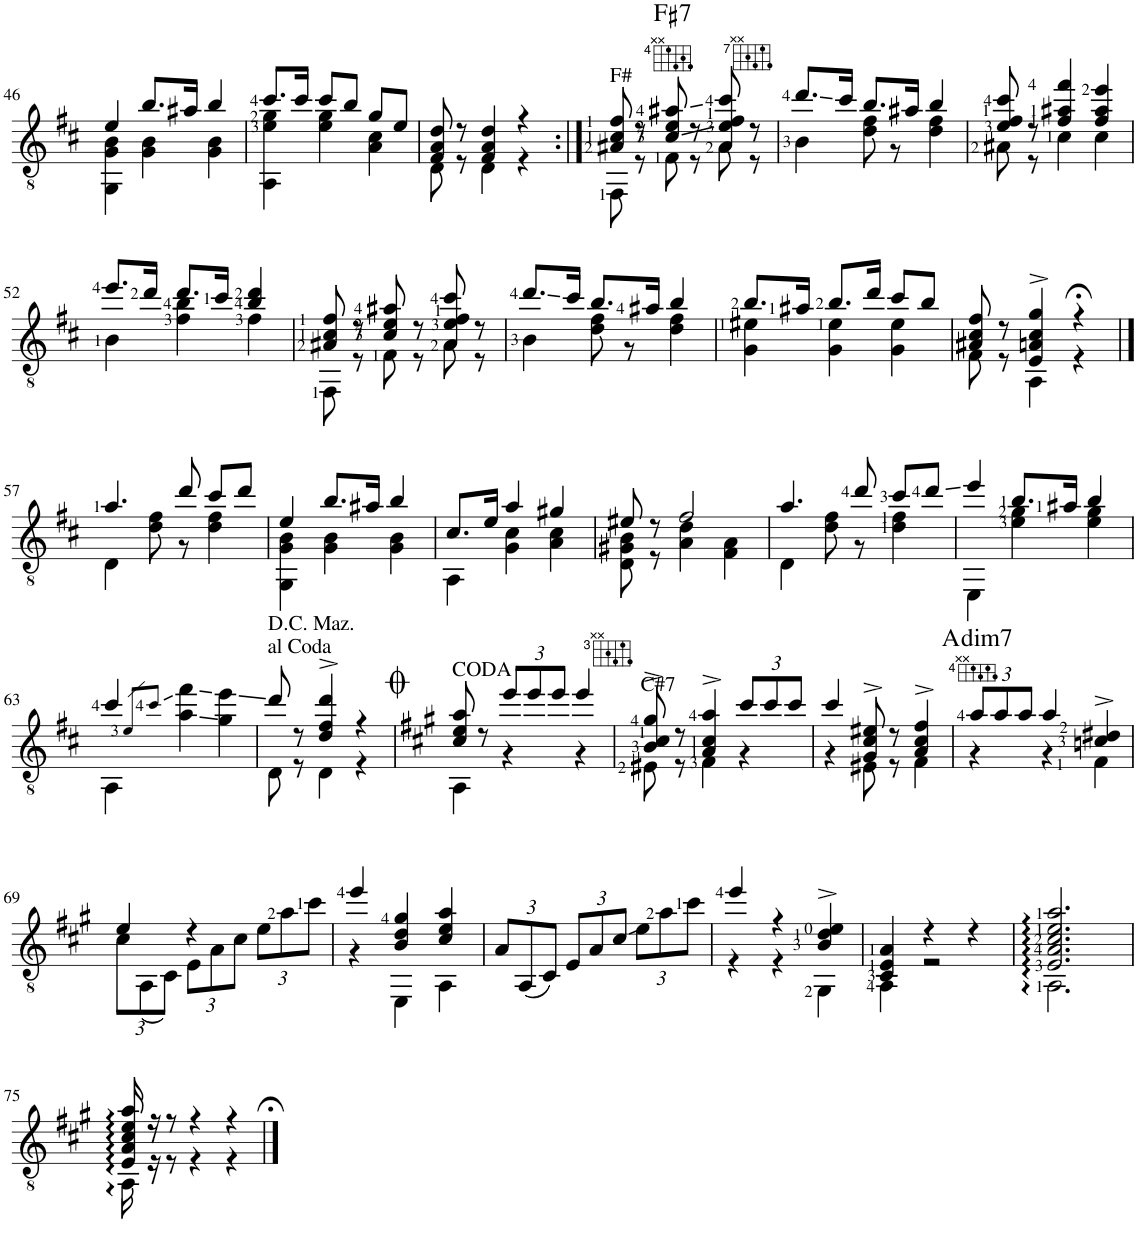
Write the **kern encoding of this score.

**kern	**harte
*part1	*part1
*staff1	*
*I"Guitar	*
*I'Guit.	*
!!LO:PB:g=z
*clefGv2	*
*k[f#c#]	*
*M3/4	*
=46	=46
*^	*
4e/	4GG\ 4G\ 4B\	.
8.b/L	4G\ 4B\	.
16a#X/Jk	.	.
4b/	4G\ 4B\	.
=47	=47	=47
8.cc#/L	4AA\ 4e\ 4g\	.
16cc#/Jk	.	.
8cc#/L	4e\ 4g\	.
8b/J	.	.
8g/L	4A\ 4c#\	.
8e/J	.	.
=48	=48	=48
8F#/ 8A/ 8d/	8D\	.
8r	8r	.
4F#/ 4A/ 4d/	4D\	.
4r	4r	.
=49:|!	=49:|!	=49:|!
!LO:TX:a:t=F#	!	!
8A#X/ 8c#/ 8f#/	8FF#\	.
8r	8r	.
!	!	!LO:H:kt=7
8c#/ 8e/ 8a#X/	8F#\	F#:7
8r	8r	.
8A#/ 8e/ 8f#/ 8cc#/	8A#\	.
8r	8r	.
=50	=50	=50
8.dd/L	4B\	.
16cc#/Jk	.	.
8.b/L	8d\ 8f#\	.
.	8r	.
16a#X/Jk	.	.
4b/	4d\ 4f#\	.
=51	=51	=51
8e/ 8f#/ 8cc#/	8A#X\	.
8r	8r	.
4f#/ 4a#X/ 4ff#/	4c#\	.
4f#/ 4a#/ 4ee/	4c#\	.
!!LO:LB:g=z	!!
=52	=52	=52
8.ee/L	4B\	.
16dd/Jk	.	.
8.dd/L	4f#\ 4b\	.
16cc#/Jk	.	.
4b/ 4dd/	4f#\	.
=53	=53	=53
8A#X/ 8c#/ 8f#/	8FF#\	.
8r	8r	.
8c#/ 8e/ 8a#X/	8F#\	.
8r	8r	.
8A#/ 8e/ 8f#/ 8cc#/	8A#\	.
8r	8r	.
=54	=54	=54
8.dd/L	4B\	.
16cc#/Jk	.	.
8.b/L	8d\ 8f#\	.
.	8r	.
16a#X/Jk	.	.
4b/	4d\ 4f#\	.
=55	=55	=55
8.b/L	4G\ 4e#X\	.
16a#X/Jk	.	.
8.b/L	4G\ 4e#\	.
16dd/Jk	.	.
8cc#/L	4G\ 4e#\	.
8b/J	.	.
=56	=56	=56
8A#X/ 8c#/ 8f#/	8F#\	.
8r	8r	.
4E/^ 4An/^ 4c#/^ 4g/^	4AA\	.
4r;<	4r	.
!!LO:LB:g=z	!!
==57	==57	==57
4.a/	4D\	.
.	8d\ 8f#\	.
8dd/	8r	.
8cc#/L	4d\ 4f#\	.
8dd/J	.	.
=58	=58	=58
4e/	4GG\ 4G\ 4B\	.
8.b/L	4G\ 4B\	.
16a#X/Jk	.	.
4b/	4G\ 4B\	.
=59	=59	=59
8.c#/L	4AA\	.
16e/Jk	.	.
4a/	4G\ 4c#\	.
4g#X/	4A\ 4c#\	.
=60	=60	=60
8e#X/	8D\ 8G#X\ 8B\	.
8r	8r	.
2f#/	4A\ 4d\	.
.	4F#\ 4A\	.
=61	=61	=61
4.a/	4D\	.
.	8d\ 8f#\	.
8dd/	8r	.
8cc#/L	4d\ 4f#\	.
8dd/J	.	.
=62	=62	=62
4ee/	4EE\	.
8.b/L	4e\ 4g\	.
16a#X/Jk	.	.
4b/	4e\ 4g\	.
!!LO:LB:g=z	!!
=63	=63	=63
4cc#/	4AA\	.
8qe/L	.	.
8qcc#/J	.	.
4a\ 4ff#\	2ryy	.
4g\ 4ee\	.	.
=64	=64	=64
!LO:TX:a:t=D.C. Maz.	!	!
8dd/	8D\	.
8r	8r	.
4d/^ 4f#/^ 4dd/^	4D\	.
4r	4r	.
=65	=65	=65
*k[f#c#g#]	*	*
8c#/ 8e/ 8a/	4AA\	.
8r	.	.
*Xbrackettup	*	*
12ee/L	4r	.
12ee/	.	.
12ee/J	.	.
4ee/	4r	.
=66	=66	=66
!LO:TX:a:t=C#7	!	!
8B/^ 8c#/^ 8g#/^	8E#X\	.
8r	8r	.
4A/^ 4c#/^ 4a/^	4F#\	.
12cc#/L	4r	.
12cc#/	.	.
12cc#/J	.	.
=67	=67	=67
4cc#/	4r	.
8G#/^ 8c#/^ 8e#X/^	8E#X\	.
8r	8r	.
4A/^ 4c#/^ 4f#/^	4F#\	.
=68	=68	=68
!	!	!LO:H:kt=dim7
12a/L	4r	A:dim7
12a/	.	.
12a/J	.	.
4a/	4r	.
4cn/^ 4d#X/^	4F#\	.
!!LO:LB:g=z	!!
=69	=69	=69
4e/	12c#\L	.
.	(12AA\	.
.	12C#\J)	.
4r	12E\L	.
.	12A\	.
.	12c#\J	.
12e\L	4ryy	.
12a\	.	.
12cc#\J	.	.
=70	=70	=70
4ee/	4r	.
4B/ 4d/ 4g#/	4EE\	.
4c#/ 4e/ 4a/	4AA\	.
*v	*v	*
=71	=71
12A/L	.
(12AA/	.
12C#/J)	.
12E/L	.
12A/	.
12c#/J	.
12e\L	.
12a\	.
12cc#\J	.
=72	=72
*^	*
4ee/	4r	.
4r	4r	.
4B/^ 4d/^ 4e/^	4GG#\	.
=73	=73	=73
4C#/ 4E/ 4A/	4AA\	.
4r	2r	.
4r	.	.
=74	=74	=74
2.E/:: 2.A/:: 2.c#/:: 2.e/:: 2.a/::	2.AA::\	.
!!LO:LB:g=z	!!
=75	=75	=75
16E/:: 16A/:: 16c#/:: 16e/:: 16a/::	16AA::\	.
16r	16r	.
8r	8r	.
4r	4r	.
4r	4r	.
*v	*v	*
==	==
*-	*-
